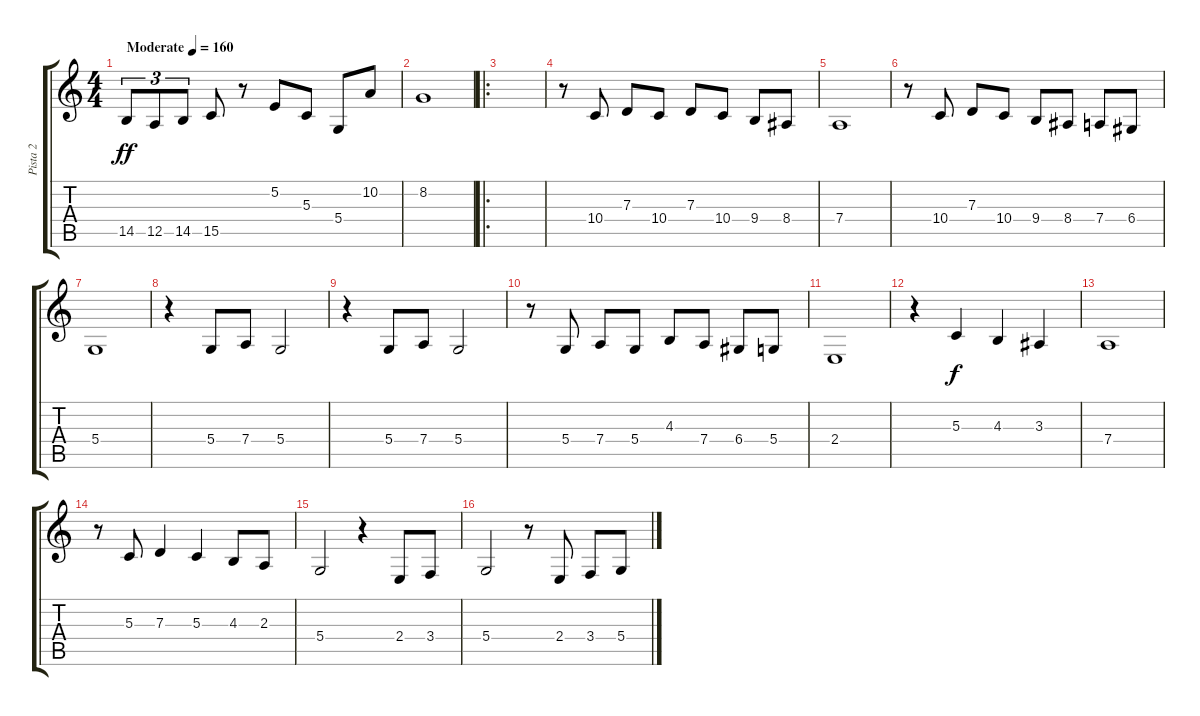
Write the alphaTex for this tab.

\track ("Pista 2" "Pista 2") {instrument frenchhorn}
\staff {score tabs}
\tuning (E4 B3 G3 D3 A2 E2) {hide}
\ts (4 4)
\tempo (160 "Moderate")
\clef g2
\ks c
14.5.8{tu (3 2) dy ff instrument frenchhorn} 12.5.8{tu (3 2)} 14.5.8{tu (3 2)} 15.5.8 r.8 5.2.8 5.3.8 5.4.8 10.2.8 |
8.2.1 |
\ro
|
r.8 10.4.8 7.3.8 10.4.8 7.3.8 10.4.8 9.4.8 8.4.8 |
7.4.1 |
r.8 10.4.8 7.3.8 10.4.8 9.4.8 8.4.8 7.4.8 6.4.8 |
5.4.1 |
r.4 5.4.8 7.4.8 5.4.2 |
r.4 5.4.8 7.4.8 5.4.2 |
r.8 5.4.8 7.4.8 5.4.8 4.3.8 7.4.8 6.4.8 5.4.8 |
2.4.1 |
r.4 5.3.4{dy f} 4.3.4 3.3.4 |
7.4.1 |
r.8 5.3.8 7.3.4 5.3.4 4.3.8 2.3.8 |
5.4.2 r.4 2.4.8 3.4.8 |
5.4.2 r.8 2.4.8 3.4.8 5.4.8
